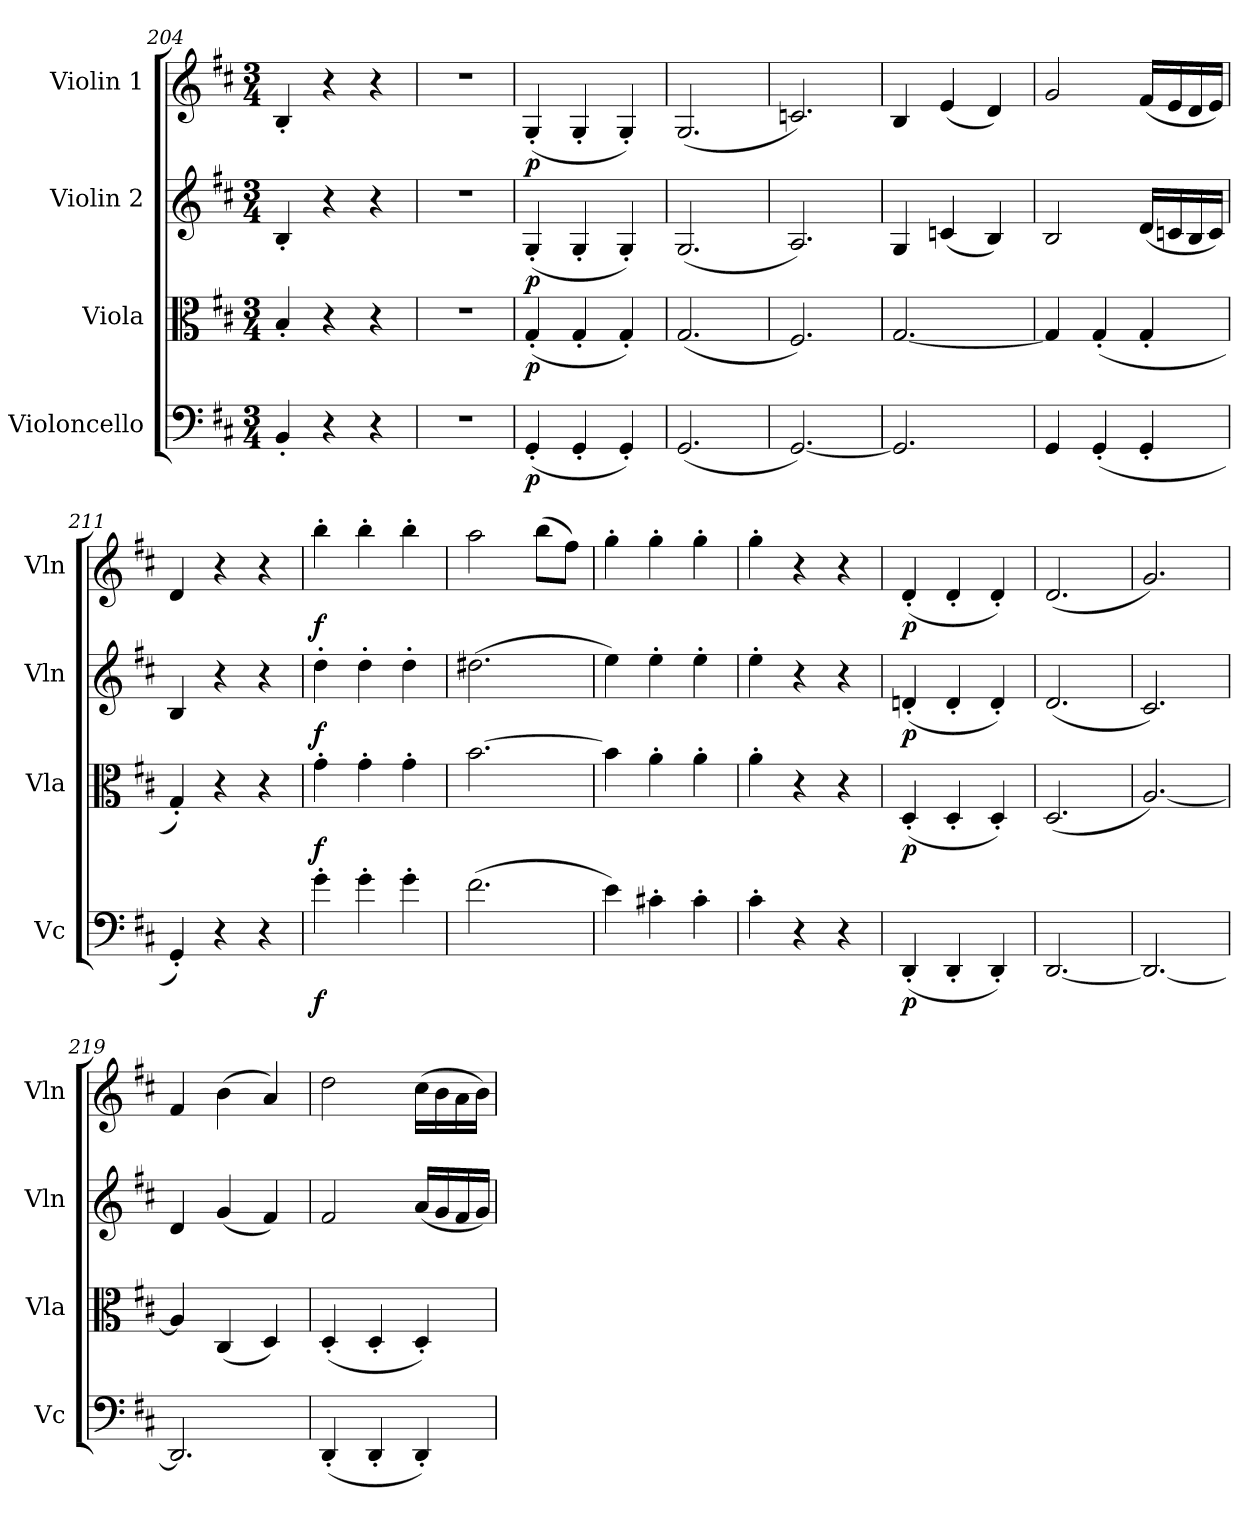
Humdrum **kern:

**kern	**dynam	**kern	**dynam	**kern	**dynam	**kern	**dynam
*part4	*part4	*part3	*part3	*part2	*part2	*part1	*part1
*staff4	*staff4	*staff3	*staff3	*staff2	*staff2	*staff1	*staff1
*I"Violoncello	*	*I"Viola	*	*I"Violin 2	*	*I"Violin 1	*
*I'Vc	*	*I'Vla	*	*I'Vln	*	*I'Vln	*
*clefF4	*	*clefC3	*	*clefG2	*	*clefG2	*
*k[f#c#]	*	*k[f#c#]	*	*k[f#c#]	*	*k[f#c#]	*
*M3/4	*	*M3/4	*	*M3/4	*	*M3/4	*
=204	=204	=204	=204	=204	=204	=204	=204
4BB'/	.	4B'/	.	4B'/	.	4B'/	.
4r	.	4r	.	4r	.	4r	.
4r	.	4r	.	4r	.	4r	.
=205	=205	=205	=205	=205	=205	=205	=205
2.r	.	2.r	.	2.r	.	2.r	.
=206	=206	=206	=206	=206	=206	=206	=206
!	!LO:DY:b	!	!LO:DY:b	!	!LO:DY:b	!	!LO:DY:b
(4GG'/	p	(4G'/	p	(4G'/	p	(4G'/	p
4GG'/	.	4G'/	.	4G'/	.	4G'/	.
4GG'/)	.	4G'/)	.	4G'/)	.	4G'/)	.
!!LO:LB:g=z
=207	=207	=207	=207	=207	=207	=207	=207
(2.GG/	.	(2.G/	.	(2.G/	.	(2.G/	.
=208	=208	=208	=208	=208	=208	=208	=208
[2.GG/)	.	2.F#/)	.	2.A/)	.	2.cn/)	.
=209	=209	=209	=209	=209	=209	=209	=209
2.GG/]	.	[2.G/	.	4G/	.	4B/	.
.	.	.	.	(4cn/	.	(4e/	.
.	.	.	.	4B/)	.	4d/)	.
=210	=210	=210	=210	=210	=210	=210	=210
4GG/	.	4G/]	.	2B/	.	2g/	.
(4GG'/	.	(4G'/	.	.	.	.	.
4GG'/	.	4G'/	.	(16d/LL	.	(16f#/LL	.
.	.	.	.	16cn/	.	16e/	.
.	.	.	.	16B/	.	16d/	.
.	.	.	.	16c/JJ)	.	16e/JJ)	.
=211	=211	=211	=211	=211	=211	=211	=211
4GG'/)	.	4G'/)	.	4B/	.	4d/	.
4r	.	4r	.	4r	.	4r	.
4r	.	4r	.	4r	.	4r	.
=212	=212	=212	=212	=212	=212	=212	=212
!	!LO:DY:b	!	!LO:DY:b	!	!LO:DY:b	!	!LO:DY:b
4g'\	f	4g'\	f	4dd'\	f	4bb'\	f
4g'\	.	4g'\	.	4dd'\	.	4bb'\	.
4g'\	.	4g'\	.	4dd'\	.	4bb'\	.
=213	=213	=213	=213	=213	=213	=213	=213
(2.f#\	.	[2.b\	.	(2.dd#X\	.	2aa\	.
.	.	.	.	.	.	(8bb\L	.
.	.	.	.	.	.	8ff#\J)	.
=214	=214	=214	=214	=214	=214	=214	=214
4e\)	.	4b\]	.	4ee\)	.	4gg'\	.
4c#X'\	.	4a'\	.	4ee'\	.	4gg'\	.
4c#'\	.	4a'\	.	4ee'\	.	4gg'\	.
=215	=215	=215	=215	=215	=215	=215	=215
4c#'\	.	4a'\	.	4ee'\	.	4gg'\	.
4r	.	4r	.	4r	.	4r	.
4r	.	4r	.	4r	.	4r	.
!!LO:LB:g=z
=216	=216	=216	=216	=216	=216	=216	=216
!	!LO:DY:b	!	!LO:DY:b	!	!LO:DY:b	!	!LO:DY:b
(4DD'/	p	(4D'/	p	(4dn'/	p	(4d'/	p
4DD'/	.	4D'/	.	4d'/	.	4d'/	.
4DD'/)	.	4D'/)	.	4d'/)	.	4d'/)	.
=217	=217	=217	=217	=217	=217	=217	=217
[2.DD/	.	(2.D/	.	(2.d/	.	(2.d/	.
=218	=218	=218	=218	=218	=218	=218	=218
2.DD/_	.	[2.A/)	.	2.c#/)	.	2.g/)	.
=219	=219	=219	=219	=219	=219	=219	=219
2.DD/]	.	4A/]	.	4d/	.	4f#/	.
.	.	(4C#/	.	(4g/	.	(4b\	.
.	.	4D/)	.	4f#/)	.	4a/)	.
=220	=220	=220	=220	=220	=220	=220	=220
(4DD'/	.	(4D'/	.	2f#/	.	2dd\	.
4DD'/	.	4D'/	.	.	.	.	.
4DD'/)	.	4D'/)	.	(16a/LL	.	(16cc#\LL	.
.	.	.	.	16g/	.	16b\	.
.	.	.	.	16f#/	.	16a\	.
.	.	.	.	16g/JJ)	.	16b\JJ)	.
=	=	=	=	=	=	=	=
*-	*-	*-	*-	*-	*-	*-	*-
